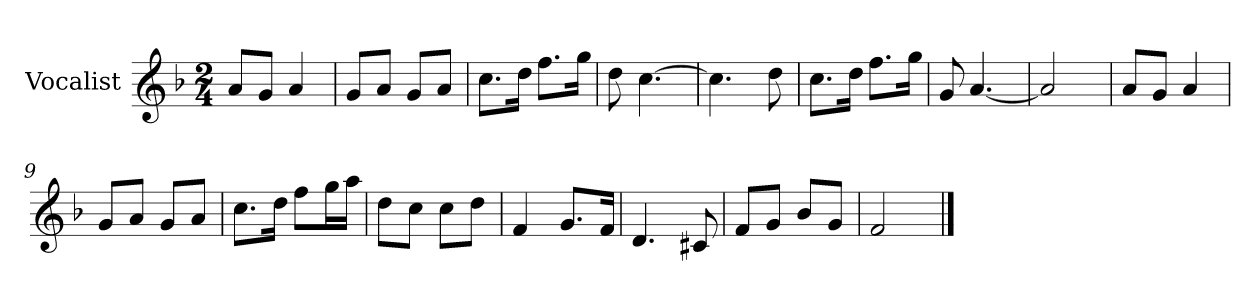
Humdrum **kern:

**kern
*part1
*staff1
*I"Vocalist
*k[b-]
*F:
*M2/4
=
8aL
8gJ
4a
=1
8gL
8aJ
8gL
8aJ
=2
8.ccL
16ddJk
8.ffL
16ggJk
=3
8dd
[4.cc
=4
4.cc]
8dd
=5
8.ccL
16ddJk
8.ffL
16ggJk
=6
8g
[4.a
=7
2a]
=8
8aL
8gJ
4a
=9
8gL
8aJ
8gL
8aJ
=10
8.ccL
16ddJk
8ffL
16ggL
16aaJJ
=11
8ddL
8ccJ
8ccL
8ddJ
=12
4f
8.gL
16fJk
=13
4.d
8c#X
=14
8fL
8gJ
8b-L
8gJ
=15
2f
==
*-
